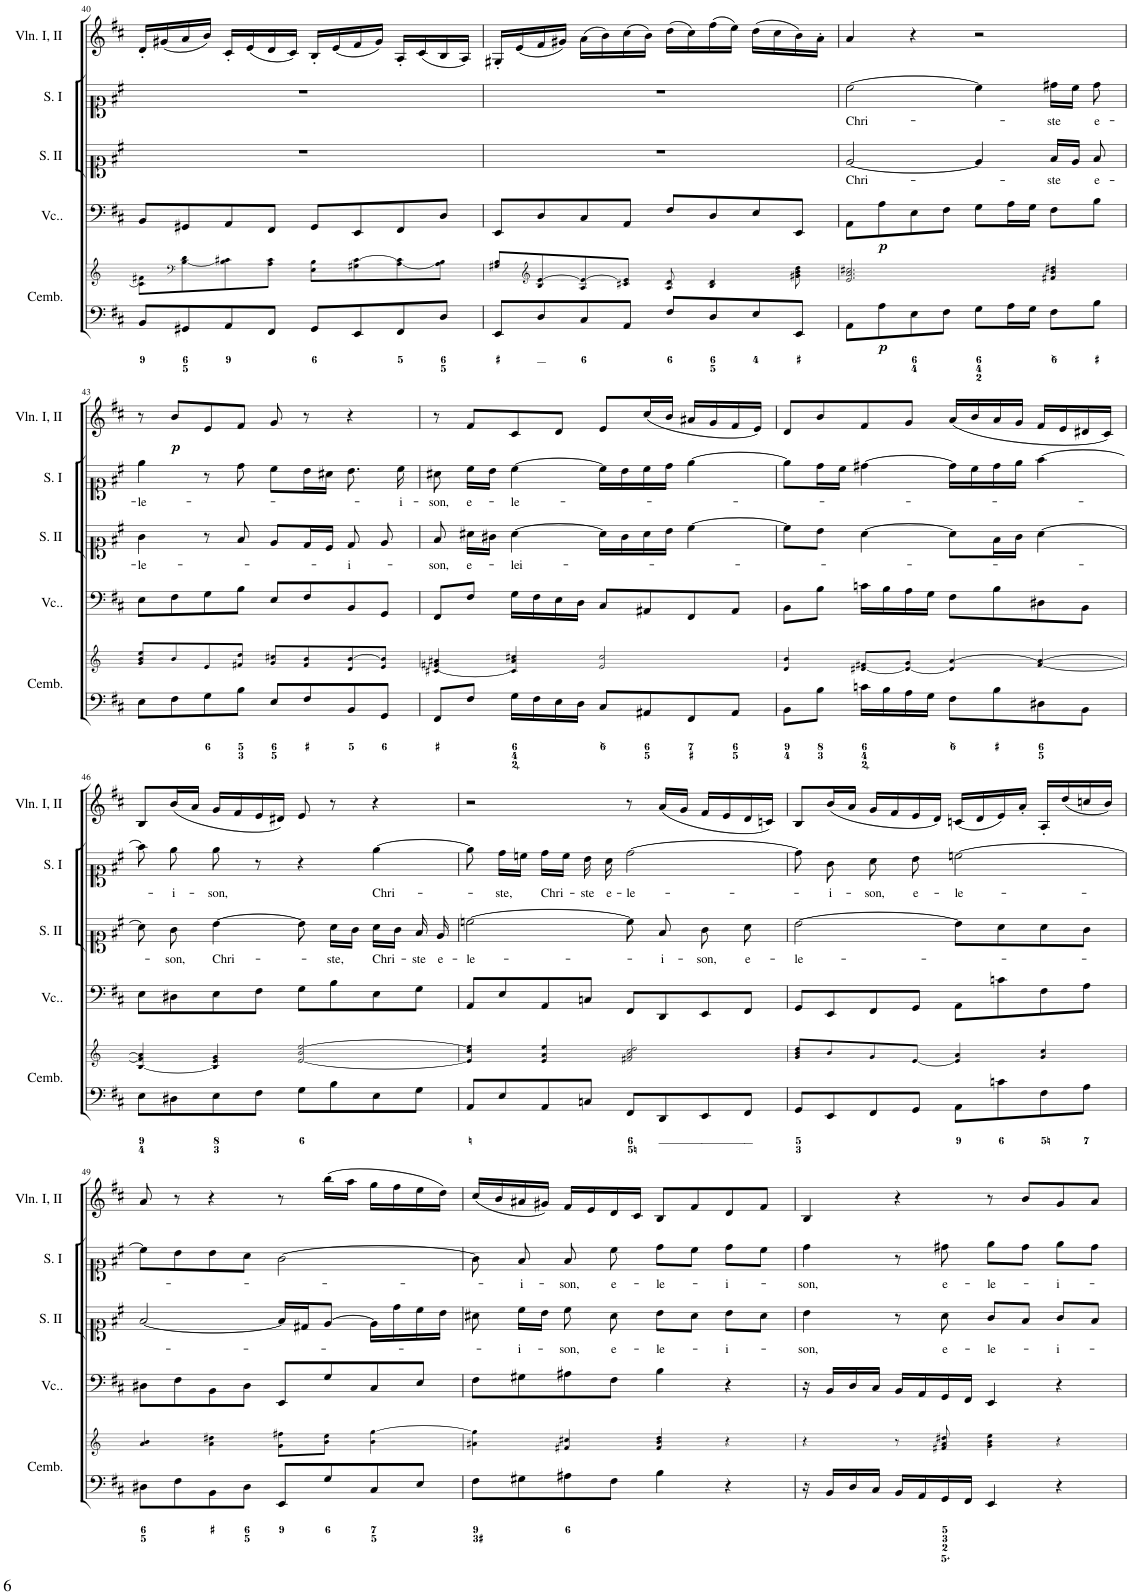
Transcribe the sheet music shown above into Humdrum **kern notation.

**kern	**kern	**dynam	**kern	**dynam	**kern	**text	**kern	**text	**kern	**dynam
*part5	*part5	*part5	*part4	*part4	*part3	*part3	*part2	*part2	*part1	*part1
*staff6	*staff5	*staff5/6	*staff4	*staff4	*staff3	*staff3	*staff2	*staff2	*staff1	*staff1
*I"Cembalo	*	*	*I"Violincello	*	*I"Soprano II	*	*I"Soprano I	*	*I"Violino I, II	*
*I'Cemb.	*	*	*I'Vc..	*	*I'S. II	*	*I'S. I	*	*I'Vln. I, II	*
!!LO:PB:g=z
*clefF4	*clefG2	*	*clefF4	*	*clefC1	*	*clefC1	*	*clefG2	*
*k[f#c#]	*	*	*k[f#c#]	*	*k[f#c#]	*	*k[f#c#]	*	*k[f#c#]	*
*M4/4	*M4/4	*	*M4/4	*	*M4/4	*	*M4/4	*	*M4/4	*
*met(c)	*met(c)	*	*met(c)	*	*met(c)	*	*met(c)	*	*met(c)	*
=40	=40	=40	=40	=40	=40	=40	=40	=40	=40	=40
8BB/L	8c#\] 8f#X\L	.	8BB/L	.	1r	.	1r	.	16d'/LL	.
.	.	.	.	.	.	.	.	.	(16g#X/	.
*	*clefF4	*	*	*	*	*	*	*	*	*
8GG#X/	[8B\ 8d\	.	8GG#X/	.	.	.	.	.	16a/	.
.	.	.	.	.	.	.	.	.	16b/JJ)	.
8AA/	8B\] 8c#X\	.	8AA/	.	.	.	.	.	16c#'/LL	.
.	.	.	.	.	.	.	.	.	(16e/	.
8FF#/J	8A\ 8c#\J	.	8FF#/J	.	.	.	.	.	16d/	.
.	.	.	.	.	.	.	.	.	16c#/JJ)	.
8GG#/L	8E\ 8B\L	.	8GG#/L	.	.	.	.	.	16B'/LL	.
.	.	.	.	.	.	.	.	.	(16e/	.
8EE/	8G#X\ [8c#\	.	8EE/	.	.	.	.	.	16f#/	.
.	.	.	.	.	.	.	.	.	16g#/JJ)	.
8FF#/	[8A\ 8c#\]	.	8FF#/	.	.	.	.	.	16A'/LL	.
.	.	.	.	.	.	.	.	.	(16c#/	.
8D/J	8A\] 8B\J	.	8D/J	.	.	.	.	.	16B/	.
.	.	.	.	.	.	.	.	.	16A/JJ)	.
=41	=41	=41	=41	=41	=41	=41	=41	=41	=41	=41
8EE/L	8G#X/ 8B/L	.	8EE/L	.	1r	.	1r	.	16G#X'/LL	.
.	.	.	.	.	.	.	.	.	(16e/	.
*	*clefG2	*	*	*	*	*	*	*	*	*
8D/	8B/ [8e/	.	8D/	.	.	.	.	.	16f#/	.
.	.	.	.	.	.	.	.	.	16g#X/JJ)	.
8C#/	8A/ 8e/_	.	8C#/	.	.	.	.	.	(16a\LL	.
.	.	.	.	.	.	.	.	.	16b\)	.
8AA/J	8c#X/ 8e/]J	.	8AA/J	.	.	.	.	.	(16cc#\	.
.	.	.	.	.	.	.	.	.	16b\JJ)	.
8F#/L	8A/ 8d/	.	8F#/L	.	.	.	.	.	(16dd\LL	.
.	.	.	.	.	.	.	.	.	16cc#\)	.
8D/	4B/ 4d/	.	8D/	.	.	.	.	.	(16ff#\	.
.	.	.	.	.	.	.	.	.	16ee\JJ)	.
8E/	.	.	8E/	.	.	.	.	.	(16dd\LL	.
.	.	.	.	.	.	.	.	.	16cc#\	.
8EE/J	8g#X\ 8b\ 8dd\	.	8EE/J	.	.	.	.	.	16b\)	.
.	.	.	.	.	.	.	.	.	16a'\JJ	.
=42	=42	=42	=42	=42	=42	=42	=42	=42	=42	=42
!	!	!	!	!	!	!LO:LY:b	!	!LO:LY:b	!	!
8AA\L	2.e/ 2.a/ 2.cc#X/	.	8AA\L	.	[2e/	Chri-	[2cc#\	Chri-	4a/	.
!	!	!LO:DY:b=2	!	!LO:DY:b	!	!	!	!	!	!
8A\	.	p	8A\	p	.	.	.	.	.	.
8E\	.	.	8E\	.	.	.	.	.	4r	.
8F#\J	.	.	8F#\J	.	.	.	.	.	.	.
8G\L	.	.	8G\L	.	4e/]	.	4cc#\]	.	2r	.
16A\L	.	.	16A\L	.	.	.	.	.	.	.
16G\JJ	.	.	16G\JJ	.	.	.	.	.	.	.
!	!	!	!	!	!	!LO:LY:b	!	!LO:LY:b	!	!
8F#\L	4f#X/ 4b/ 4dd#X/	.	8F#\L	.	16f#/LL	-ste	16dd#X\LL	-ste	.	.
.	.	.	.	.	16e/JJ	.	16cc#\JJ	.	.	.
!	!	!	!	!	!	!LO:LY:b	!	!LO:LY:b	!	!
8B\J	.	.	8B\J	.	8f#/	e-	8dd#\	e-	.	.
!!LO:LB:g=z
=43	=43	=43	=43	=43	=43	=43	=43	=43	=43	=43
!	!	!	!	!	!	!LO:LY:b	!	!LO:LY:b	!	!
8E\L	8g/ 8b/ 8ee/L	.	8E\L	.	4g\	-le-	4ee\	-le-	8r	.
!	!	!	!	!	!	!	!	!	!	!LO:DY:b
8F#\	8b/	.	8F#\	.	.	.	.	.	8b/L	p
8G\	8e/	.	8G\	.	8r	.	8r	.	8e/	.
8B\J	8f#X/ 8dd/J	.	8B\J	.	8f#/	.	8dd\	.	8f#/J	.
8E/L	8g/ 8cc#X/L	.	8E/L	.	8e/L	.	8cc#\L	.	8g/	.
8F#/	8f#/ 8b/	.	8F#/	.	16d/L	.	16b\L	.	8r	.
.	.	.	.	.	16c#/JJ	.	16a#X\JJ	.	.	.
!	!	!	!	!	!	!LO:LY:b	!	!	!	!
8BB/	8d/ [8b/	.	8BB/	.	8d/	-i-	8.b\	.	4r	.
8GG/J	8e/ 8b/]J	.	8GG/J	.	8e/	.	.	.	.	.
!	!	!	!	!	!	!	!	!LO:LY:b	!	!
.	.	.	.	.	.	.	16cc#\	-i-	.	.
=44	=44	=44	=44	=44	=44	=44	=44	=44	=44	=44
!	!	!	!	!	!	!LO:LY:b	!	!LO:LY:b	!	!
8FF#/L	[4c#X/ 4f#X/ 4a#X/	.	8FF#/L	.	8f#/	-son,	8a#X\	-son,	8r	.
!	!	!	!	!	!	!LO:LY:b	!	!LO:LY:b	!	!
8F#/J	.	.	8F#/J	.	16a#X\LL	e-	16cc#\LL	e-	8f#/L	.
.	.	.	.	.	16g#X\JJ	.	16b\JJ	.	.	.
!	!	!	!	!	!	!LO:LY:b	!	!LO:LY:b	!	!
16G\LL	4c#/] 4a#/ 4cc#X/	.	16G\LL	.	[4a#\	-lei-	[4cc#\	-le-	8c#/	.
16F#\	.	.	16F#\	.	.	.	.	.	.	.
16E\	.	.	16E\	.	.	.	.	.	8d/J	.
16D\JJ	.	.	16D\JJ	.	.	.	.	.	.	.
8C#/L	2e/ 2cc#/	.	8C#/L	.	16a#\LL]	.	16cc#\LL]	.	8e/L	.
.	.	.	.	.	16g#\	.	16b\	.	.	.
8AA#X/	.	.	8AA#X/	.	16a#\	.	16cc#\	.	(16cc#/L	.
.	.	.	.	.	16b\JJ	.	16dd\JJ	.	16b/JJ	.
8FF#/	.	.	8FF#/	.	[4cc#\	.	[4ee\	.	16a#X/LL	.
.	.	.	.	.	.	.	.	.	16g/	.
8AA#/J	.	.	8AA#/J	.	.	.	.	.	16f#/	.
.	.	.	.	.	.	.	.	.	16e/JJ)	.
=45	=45	=45	=45	=45	=45	=45	=45	=45	=45	=45
8BB\L	4d/ 4b/	.	8BB\L	.	8cc#\L]	.	8ee\L]	.	8d/L	.
8B\J	.	.	8B\J	.	8b\J	.	16dd\L	.	8b/	.
.	.	.	.	.	.	.	16cc#\JJ	.	.	.
16cn\LL	[8d#X/ 8f#X/L	.	16cn\LL	.	[4a\	.	[4dd#X\	.	8f#/	.
16B\	.	.	16B\	.	.	.	.	.	.	.
16A\	8d#/_ 8g/J	.	16A\	.	.	.	.	.	8g/J	.
16G\JJ	.	.	16G\JJ	.	.	.	.	.	.	.
8F#\L	4d#/] [4a/	.	8F#\L	.	8a\L]	.	16dd#\LL]	.	(16a/LL	.
.	.	.	.	.	.	.	16cc#\	.	16b/	.
8B\	.	.	8B\	.	16f#\L	.	16dd#\	.	16a/	.
.	.	.	.	.	16g\JJ	.	16ee\JJ	.	16g/JJ	.
8D#X\	[4f#/ 4a/_	.	8D#X\	.	[4a\	.	[4ff#\	.	16f#/LL	.
.	.	.	.	.	.	.	.	.	16e/	.
8BB\J	.	.	8BB\J	.	.	.	.	.	16d#X/	.
.	.	.	.	.	.	.	.	.	16c#/JJ)	.
!!LO:LB:g=z
=46	=46	=46	=46	=46	=46	=46	=46	=46	=46	=46
8E\L	[4B/ 4f#/] 4a/]	.	8E\L	.	8a\]	.	8ff#\]	.	8B/L	.
!	!	!	!	!	!	!LO:LY:b	!	!LO:LY:b	!	!
8D#X\	.	.	8D#X\	.	8g\	-son,	8ee\	i-	(16b/L	.
.	.	.	.	.	.	.	.	.	16a/JJ	.
!	!	!	!	!	!	!LO:LY:b	!	!LO:LY:b	!	!
8E\	4B/] 4e/ 4g/	.	8E\	.	[4b\	Chri-	8ee\	-son,	16g/LL	.
.	.	.	.	.	.	.	.	.	16f#/	.
8F#\J	.	.	8F#\J	.	.	.	8r	.	16e/	.
.	.	.	.	.	.	.	.	.	16d#X/JJ)	.
8G\L	[2e/ 2b/ [2ee/	.	8G\L	.	8b\]	.	4r	.	8e/	.
!	!	!	!	!	!	!LO:LY:b	!	!	!	!
8B\	.	.	8B\	.	16a\LL	-ste,	.	.	8r	.
.	.	.	.	.	16g\JJ	.	.	.	.	.
!	!	!	!	!	!	!LO:LY:b	!	!LO:LY:b	!	!
8E\	.	.	8E\	.	16a\LL	Chri-	[4ee\	Chri-	4r	.
.	.	.	.	.	16g\JJ	.	.	.	.	.
!	!	!	!	!	!	!LO:LY:b	!	!	!	!
8G\J	.	.	8G\J	.	16f#/	-ste	.	.	.	.
!	!	!	!	!	!	!LO:LY:b	!	!	!	!
.	.	.	.	.	16e/	e-	.	.	.	.
=47	=47	=47	=47	=47	=47	=47	=47	=47	=47	=47
!	!	!	!	!	!	!LO:LY:b	!	!	!	!
8AA/L	4e/] 4cc/ 4ee/]	.	8AA/L	.	[2ccn\	-le-	8ee\]	.	2r	.
!	!	!	!	!	!	!	!	!LO:LY:b	!	!
8E/	.	.	8E/	.	.	.	16dd\LL	-ste,	.	.
.	.	.	.	.	.	.	16ccn\JJ	.	.	.
!	!	!	!	!	!	!	!	!LO:LY:b	!	!
8AA/	4e/ 4a/ 4ee/	.	8AA/	.	.	.	16dd\LL	Chri-	.	.
.	.	.	.	.	.	.	16cc\JJ	.	.	.
!	!	!	!	!	!	!	!	!LO:LY:b	!	!
8Cn/J	.	.	8Cn/J	.	.	.	16b\	-ste	.	.
!	!	!	!	!	!	!	!	!LO:LY:b	!	!
.	.	.	.	.	.	.	16a\	e-	.	.
!	!	!	!	!	!	!	!	!LO:LY:b	!	!
8FF#/L	2f#X/ 2a/ 2cc/ 2dd/	.	8FF#/L	.	8cc\]	.	[2dd\	-le-	8r	.
!	!	!	!	!	!	!LO:LY:b	!	!	!	!
8DD/	.	.	8DD/	.	8f#/	-i-	.	.	(16a/LL	.
.	.	.	.	.	.	.	.	.	16g/JJ	.
!	!	!	!	!	!	!LO:LY:b	!	!	!	!
8EE/	.	.	8EE/	.	8g\	-son,	.	.	16f#/LL	.
.	.	.	.	.	.	.	.	.	16e/	.
!	!	!	!	!	!	!LO:LY:b	!	!	!	!
8FF#/J	.	.	8FF#/J	.	8a\	e-	.	.	16d/	.
.	.	.	.	.	.	.	.	.	16cn/JJ)	.
=48	=48	=48	=48	=48	=48	=48	=48	=48	=48	=48
!	!	!	!	!	!	!LO:LY:b	!	!	!	!
8GG/L	8g/ 8b/ 8dd/L	.	8GG/L	.	[2b\	-le-	8dd\]	.	8B/L	.
!	!	!	!	!	!	!	!	!LO:LY:b	!	!
8EE/	8b/	.	8EE/	.	.	.	8g\	-i-	(16b/L	.
.	.	.	.	.	.	.	.	.	16a/JJ	.
!	!	!	!	!	!	!	!	!LO:LY:b	!	!
8FF#/	8g/	.	8FF#/	.	.	.	8a\	-son,	16g/LL	.
.	.	.	.	.	.	.	.	.	16f#/	.
!	!	!	!	!	!	!	!	!LO:LY:b	!	!
8GG/J	[8e/J	.	8GG/J	.	.	.	8b\	e-	16e/	.
.	.	.	.	.	.	.	.	.	16d/JJ)	.
!	!	!	!	!	!	!	!	!LO:LY:b	!	!
8AA\L	4e/] 4a/	.	8AA\L	.	8b\L]	.	[2ccn\	-le-	(16cn/LL	.
.	.	.	.	.	.	.	.	.	16d/	.
8cn\	.	.	8cn\	.	8a\	.	.	.	16e/)	.
.	.	.	.	.	.	.	.	.	16a'/JJ	.
8F#\	4g/ 4cc/	.	8F#\	.	8a\	.	.	.	16A'/LL	.
.	.	.	.	.	.	.	.	.	(16dd/	.
8A\J	.	.	8A\J	.	8g\J	.	.	.	16ccn/	.
.	.	.	.	.	.	.	.	.	16b/JJ)	.
!!LO:LB:g=z
=49	=49	=49	=49	=49	=49	=49	=49	=49	=49	=49
8D#X\L	4a/ 4b/	.	8D#X\L	.	[2f#/	.	8cc\L]	.	8a/	.
8F#\	.	.	8F#\	.	.	.	8b\	.	8r	.
8BB\	4a\ 4dd#X\	.	8BB\	.	.	.	8b\	.	4r	.
8D#\J	.	.	8D#\J	.	.	.	8a\J	.	.	.
8EE/L	8g\ 8ff#X\L	.	8EE/L	.	16f#/LL]	.	[2g\	.	8r	.
.	.	.	.	.	16d#X/J	.	.	.	.	.
8G/	8b\ 8ee\J	.	8G/	.	[8e/J	.	.	.	(16bb\LL	.
.	.	.	.	.	.	.	.	.	16aa\JJ	.
8C#/	4b\ [4gg\	.	8C#/	.	16e\LL]	.	.	.	16gg\LL	.
.	.	.	.	.	16dd\	.	.	.	16ff#\	.
8E/J	.	.	8E/J	.	16cc#\	.	.	.	16ee\	.
.	.	.	.	.	16b\JJ	.	.	.	16dd\JJ)	.
=50	=50	=50	=50	=50	=50	=50	=50	=50	=50	=50
8F#\L	4a#X\ 4gg\]	.	8F#\L	.	8a#X\	.	8g\]	.	(16cc#/LL	.
.	.	.	.	.	.	.	.	.	16b/	.
!	!	!	!	!	!	!LO:LY:b	!	!LO:LY:b	!	!
8G#X\	.	.	8G#X\	.	16cc#\LL	-i-	8f#/	-i-	16a#X/	.
.	.	.	.	.	16b\JJ	.	.	.	16g#X/JJ)	.
!	!	!	!	!	!	!LO:LY:b	!	!LO:LY:b	!	!
8A#X\	4f#X/ 4cc#X/	.	8A#X\	.	8cc#\	-son,	8f#/	-son,	16f#/LL	.
.	.	.	.	.	.	.	.	.	16e/	.
!	!	!	!	!	!	!LO:LY:b	!	!LO:LY:b	!	!
8F#\J	.	.	8F#\J	.	8a#\	e-	8cc#\	e-	16d/	.
.	.	.	.	.	.	.	.	.	16c#/JJ	.
!	!	!	!	!	!	!LO:LY:b	!	!LO:LY:b	!	!
4B\	4f#/ 4b/ 4dd/	.	4B\	.	8b\L	-le-	8dd\L	-le-	8B/L	.
.	.	.	.	.	8a#\J	.	8cc#\J	.	8f#/	.
!	!	!	!	!	!	!LO:LY:b	!	!LO:LY:b	!	!
4r	4r	.	4r	.	8b\L	-i-	8dd\L	-i-	8d/	.
.	.	.	.	.	8a#\J	.	8cc#\J	.	8f#/J	.
=51	=51	=51	=51	=51	=51	=51	=51	=51	=51	=51
!	!	!	!	!	!	!LO:LY:b	!	!LO:LY:b	!	!
16r	4r	.	16r	.	4b\	-son,	4dd\	-son,	4B/	.
16BB/LL	.	.	16BB/LL	.	.	.	.	.	.	.
16D/	.	.	16D/	.	.	.	.	.	.	.
16C#/JJ	.	.	16C#/JJ	.	.	.	.	.	.	.
16BB/LL	8r	.	16BB/LL	.	8r	.	8r	.	4r	.
16AA/	.	.	16AA/	.	.	.	.	.	.	.
!LO:TX:b:t=5	!	!	!	!	!	!	!	!	!	!
!	!	!	!	!	!	!LO:LY:b	!	!LO:LY:b	!	!
16GG/	8f#X/ 8a/ 8dd#X/	.	16GG/	.	8a\	e-	8dd#X\	e-	.	.
16FF#/JJ	.	.	16FF#/JJ	.	.	.	.	.	.	.
!	!	!	!	!	!	!LO:LY:b	!	!LO:LY:b	!	!
4EE/	4g\ 4b\ 4ee\	.	4EE/	.	8g/L	-le-	8ee\L	-le-	8r	.
.	.	.	.	.	8f#/J	.	8dd#\J	.	8b/L	.
!	!	!	!	!	!	!LO:LY:b	!	!LO:LY:b	!	!
4r	4r	.	4r	.	8g/L	-i-	8ee\L	-i-	8g/	.
.	.	.	.	.	8f#/J	.	8dd#\J	.	8a/J	.
=	=	=	=	=	=	=	=	=	=	=
*-	*-	*-	*-	*-	*-	*-	*-	*-	*-	*-
